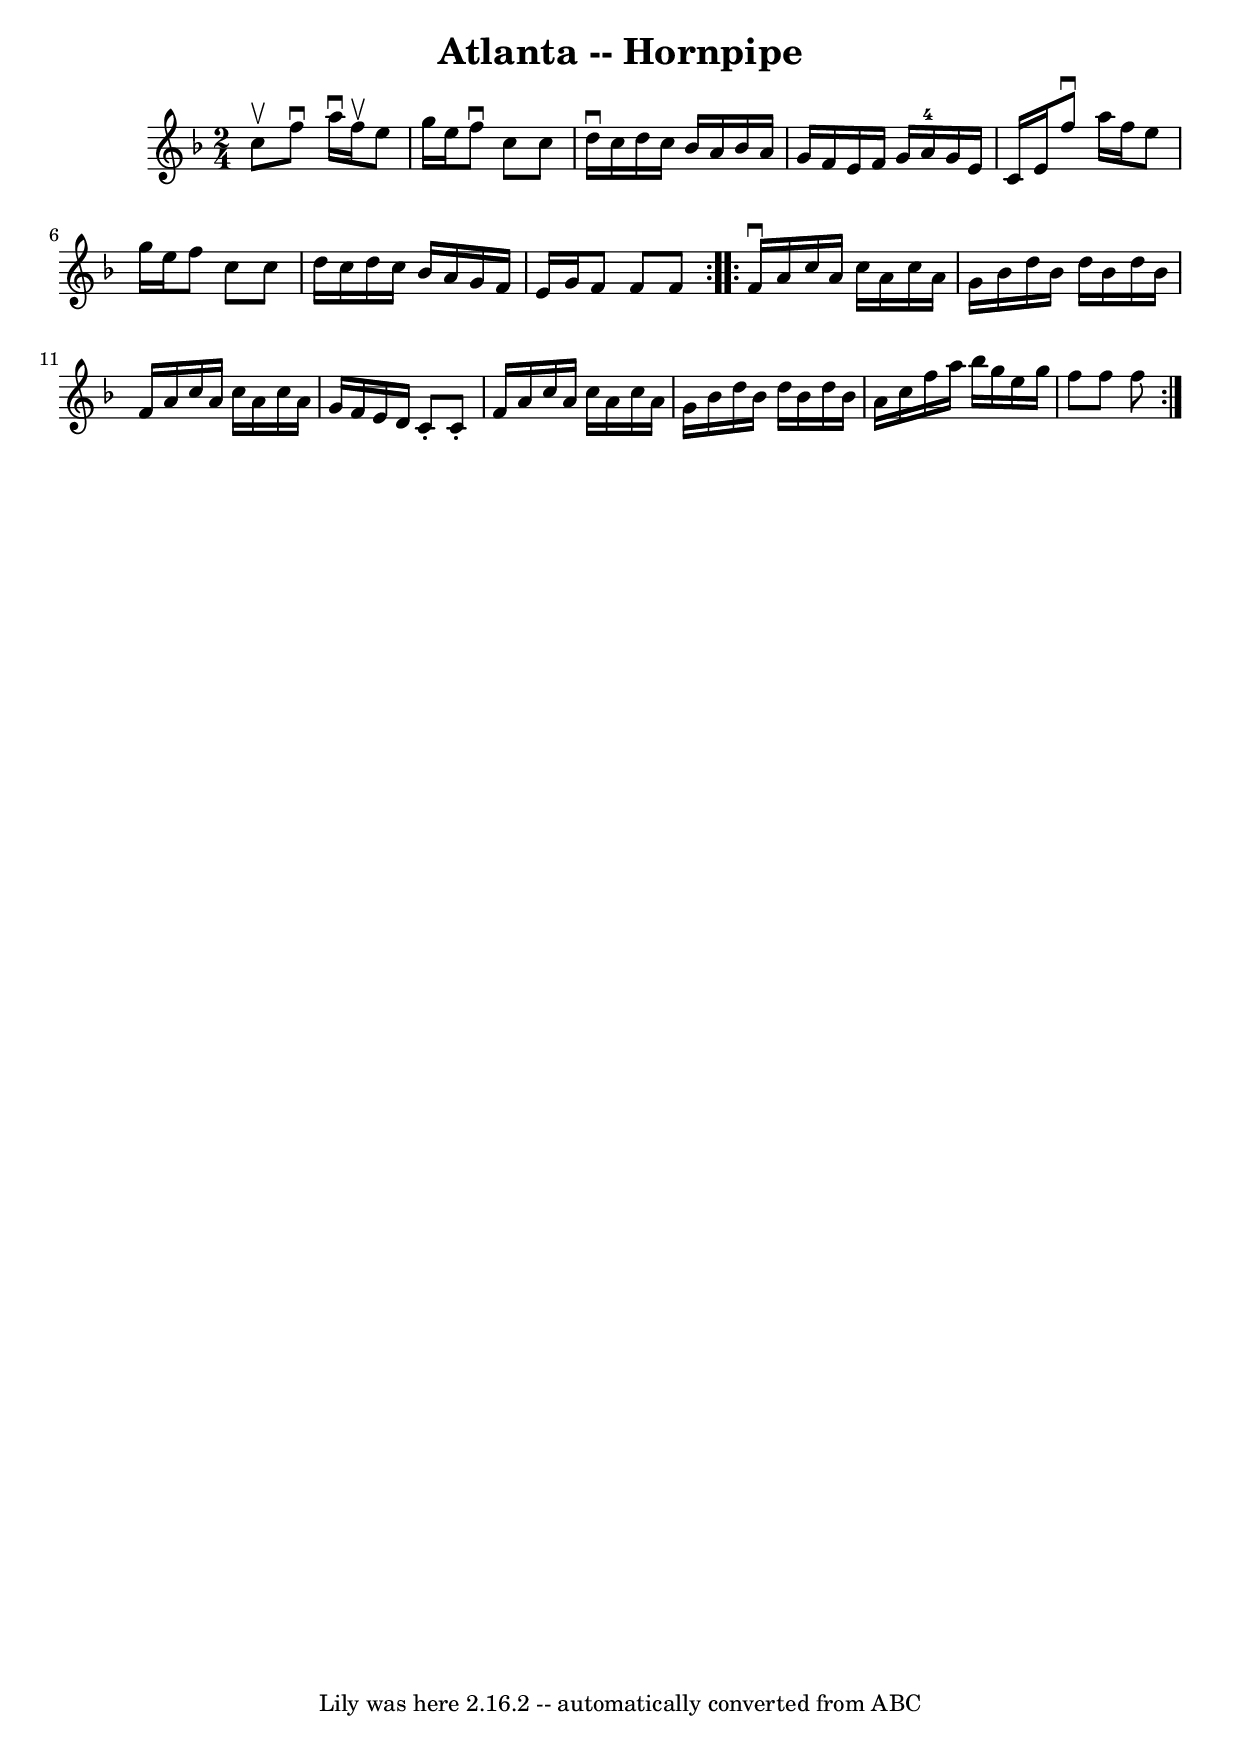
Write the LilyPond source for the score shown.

\version "2.7.40"
\include "Mammoth.ily"
\header {
	%% book = "Cole's 1000 Fiddle Tunes"
	crossRefNumber = "1"
	footnotes = ""
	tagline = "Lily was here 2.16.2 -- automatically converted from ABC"
	title = "Atlanta -- Hornpipe"
}
voicedefault =  {


\repeat volta 2 {
\time 2/4 \key f \major c''8^\upbow |
 f''8^\downbow a''16 
^\downbow f''16^\upbow e''8 g''16 e''16  |
 f''8^\downbow   
c''8 c''8 d''16^\downbow c''16  |
 d''16 c''16 bes'16    
a'16 bes'16 a'16 g'16 f'16  |
 e'16 f'16 g'16 a'16 
-4 g'16 e'16 c'16 e'16  |
 f''8^\downbow a''16    
f''16 e''8 g''16 e''16  |
 f''8 c''8 c''8 d''16    
c''16  |
 d''16 c''16 bes'16 a'16 g'16 f'16 e'16    
g'16  |
 f'8 f'8 f'8  }     \repeat volta 2 { f'16^\downbow   
a'16 c''16 a'16 c''16 a'16 c''16 a'16  |
 g'16    
bes'16 d''16 bes'16 d''16 bes'16 d''16 bes'16  |
   
f'16 a'16 c''16 a'16 c''16 a'16 c''16 a'16  |
   
g'16 f'16 e'16 d'16 c'8 -. c'8 -. |
 f'16 a'16    
c''16 a'16 c''16 a'16 c''16 a'16  |
 g'16 bes'16    
d''16 bes'16 d''16 bes'16 d''16 bes'16  |
 a'16 c''16 
 f''16 a''16 bes''16 g''16 e''16 g''16  |
 f''8    
f''8 f''8  }   
}

\score{
    <<

	\context Staff="default"
	{
	    \voicedefault 
	}

    >>
	\layout {
	}
	\midi {}
}
